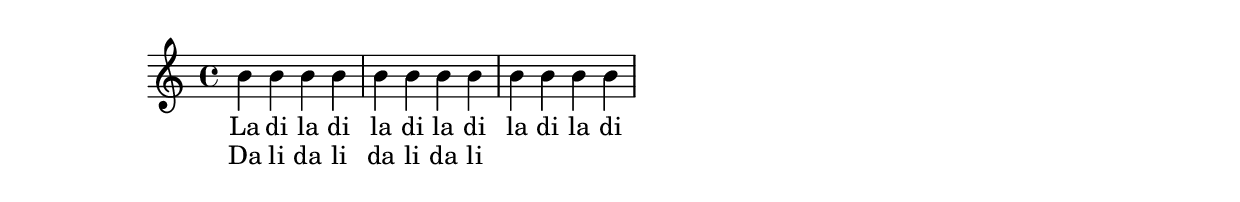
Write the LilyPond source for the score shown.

\version "2.18.2"

StanzaOne = \lyricmode {
  %refrain  Start  
  La di la di
  %endrefrain 
  la di la di
  %refrainname=End
  la di la di
}

StanzaTwo = \lyricmode {
  Da li da li
  da li da li
  %refrain:End
}

\language "english"

keyTime = {
    \time 4/4
    \key c \major
}

Soprano = \relative c'' {
  \keyTime
    b4 b b b
    b b b b 
    b b b b
}

\score
{
  <<
		\new Staff = "treble" \with {
	}
    <<
		\clef "treble"
		\new Voice = "SopranoVoice" \Soprano
		\lyricsto SopranoVoice \new Lyrics \StanzaOne
		\lyricsto SopranoVoice \new Lyrics \StanzaTwo
	>>
  >>
}